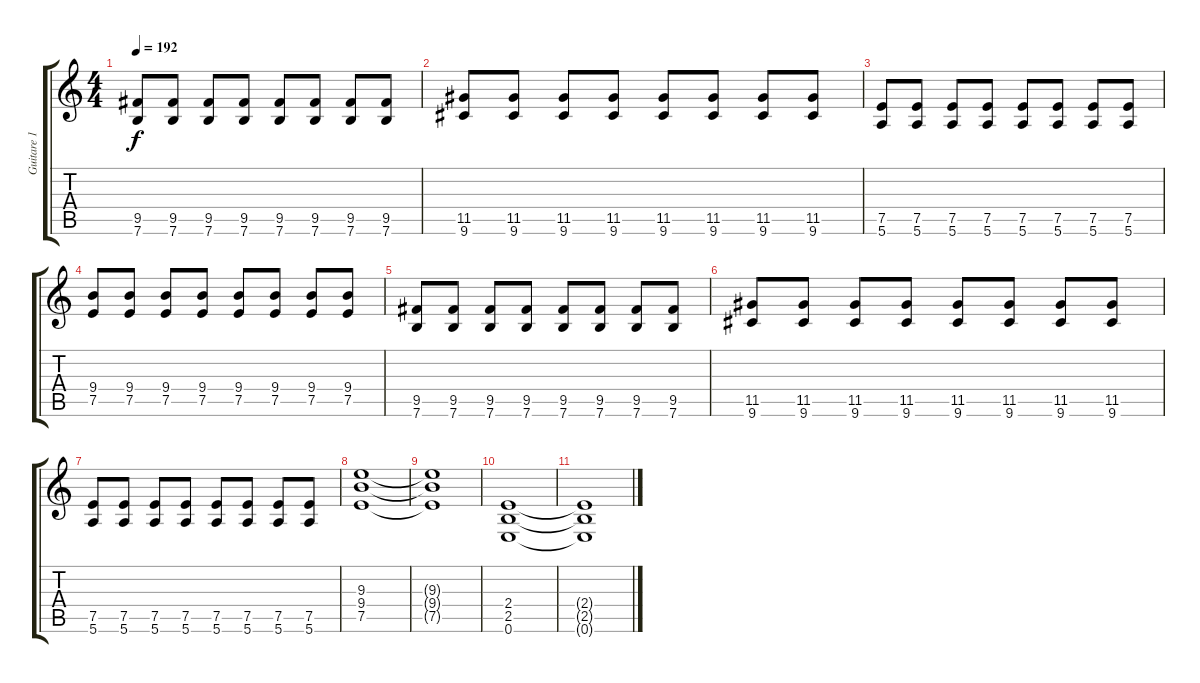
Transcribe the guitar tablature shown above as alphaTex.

\track ("Guitare 1" "Guitare 1") {instrument distortionguitar}
\staff {score tabs}
\tuning (E4 B3 G3 D3 A2 E2) {hide}
\ts (4 4)
\tempo 192
\clef g2
\ks c
(9.5 7.6).8{dy f} (9.5 7.6).8 (9.5 7.6).8 (9.5 7.6).8 (9.5 7.6).8 (9.5 7.6).8 (9.5 7.6).8 (9.5 7.6).8 |
(11.5 9.6).8 (11.5 9.6).8 (11.5 9.6).8 (11.5 9.6).8 (11.5 9.6).8 (11.5 9.6).8 (11.5 9.6).8 (11.5 9.6).8 |
(7.5 5.6).8 (7.5 5.6).8 (7.5 5.6).8 (7.5 5.6).8 (7.5 5.6).8 (7.5 5.6).8 (7.5 5.6).8 (7.5 5.6).8 |
(9.4 7.5).8 (9.4 7.5).8 (9.4 7.5).8 (9.4 7.5).8 (9.4 7.5).8 (9.4 7.5).8 (9.4 7.5).8 (9.4 7.5).8 |
(9.5 7.6).8 (9.5 7.6).8 (9.5 7.6).8 (9.5 7.6).8 (9.5 7.6).8 (9.5 7.6).8 (9.5 7.6).8 (9.5 7.6).8 |
(11.5 9.6).8 (11.5 9.6).8 (11.5 9.6).8 (11.5 9.6).8 (11.5 9.6).8 (11.5 9.6).8 (11.5 9.6).8 (11.5 9.6).8 |
(7.5 5.6).8 (7.5 5.6).8 (7.5 5.6).8 (7.5 5.6).8 (7.5 5.6).8 (7.5 5.6).8 (7.5 5.6).8 (7.5 5.6).8 |
(9.3 9.4 7.5).1 |
(9.3{t} 9.4{t} 7.5{t}).1 |
(2.4 2.5 0.6).1 |
(2.4{t} 2.5{t} 0.6{t}).1
